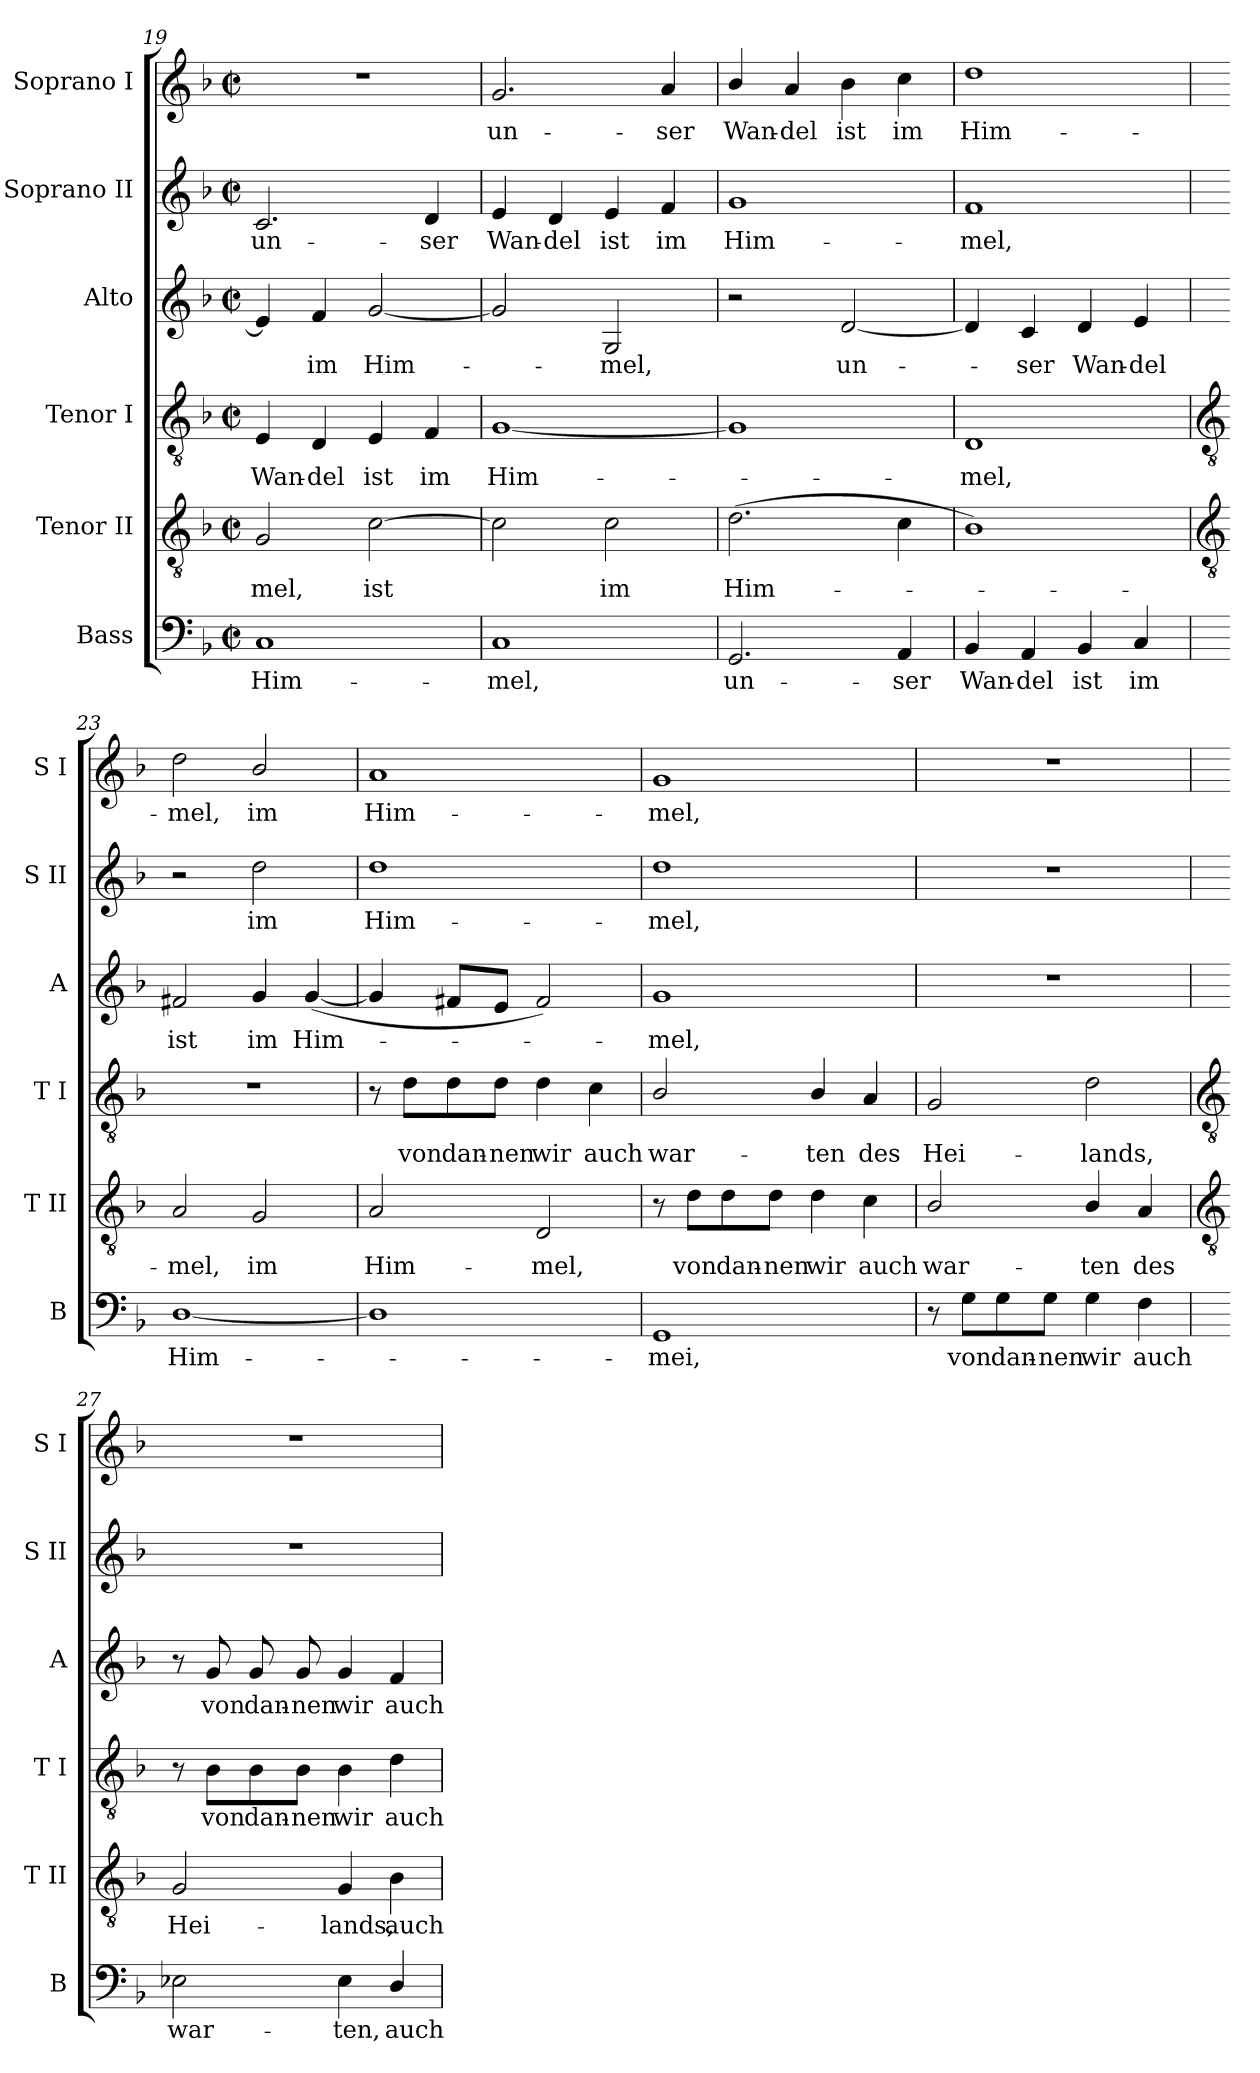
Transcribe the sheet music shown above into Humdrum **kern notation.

**kern	**text	**kern	**text	**kern	**text	**kern	**text	**kern	**text	**kern	**text
*part6	*part6	*part5	*part5	*part4	*part4	*part3	*part3	*part2	*part2	*part1	*part1
*staff6	*staff6	*staff5	*staff5	*staff4	*staff4	*staff3	*staff3	*staff2	*staff2	*staff1	*staff1
*I"Bass	*	*I"Tenor II	*	*I"Tenor I	*	*I"Alto	*	*I"Soprano II	*	*I"Soprano I	*
*I'B	*	*I'T II	*	*I'T I	*	*I'A	*	*I'S II	*	*I'S I	*
*clefF4	*	*clefGv2	*	*clefGv2	*	*clefG2	*	*clefG2	*	*clefG2	*
*k[b-]	*	*k[b-]	*	*k[b-]	*	*k[b-]	*	*k[b-]	*	*k[b-]	*
*F:	*	*F:	*	*F:	*	*F:	*	*F:	*	*F:	*
*M2/2	*	*M2/2	*	*M2/2	*	*M2/2	*	*M2/2	*	*M2/2	*
*met(c|)	*	*met(c|)	*	*met(c|)	*	*met(c|)	*	*met(c|)	*	*met(c|)	*
=19	=19	=19	=19	=19	=19	=19	=19	=19	=19	=19	=19
!	!LO:LY:b	!	!LO:LY:b	!	!LO:LY:b	!	!	!	!LO:LY:b	!	!
1C	Him-	2G	mel,	4E	Wan-	4e]	.	2.c	un-	1r	.
!	!	!	!	!	!LO:LY:b	!	!LO:LY:b	!	!	!	!
.	.	.	.	4D	-del	4f	im	.	.	.	.
!	!	!	!LO:LY:b	!	!LO:LY:b	!	!LO:LY:b	!	!	!	!
.	.	[2c	ist	4E	ist	[2g	Him-	.	.	.	.
!	!	!	!	!	!LO:LY:b	!	!	!	!LO:LY:b	!	!
.	.	.	.	4F	im	.	.	4d	-ser	.	.
=20	=20	=20	=20	=20	=20	=20	=20	=20	=20	=20	=20
!	!LO:LY:b	!	!	!	!LO:LY:b	!	!	!	!LO:LY:b	!	!LO:LY:b
1C	-mel,	2c]	.	[1G	Him-	2g]	.	4e	Wan-	2.g	un-
!	!	!	!	!	!	!	!	!	!LO:LY:b	!	!
.	.	.	.	.	.	.	.	4d	-del	.	.
!	!	!	!LO:LY:b	!	!	!	!LO:LY:b	!	!LO:LY:b	!	!
.	.	2c	im	.	.	2G	mel,	4e	ist	.	.
!	!	!	!	!	!	!	!	!	!LO:LY:b	!	!LO:LY:b
.	.	.	.	.	.	.	.	4f	im	4a	-ser
=21	=21	=21	=21	=21	=21	=21	=21	=21	=21	=21	=21
!	!LO:LY:b	!	!LO:LY:b	!	!	!	!	!	!LO:LY:b	!	!LO:LY:b
2.GG	un-	(>2.d	Him-	1G]	.	2r	.	1g	Him-	4b-/	Wan-
!	!	!	!	!	!	!	!	!	!	!	!LO:LY:b
.	.	.	.	.	.	.	.	.	.	4a	-del
!	!	!	!	!	!	!	!LO:LY:b	!	!	!	!LO:LY:b
.	.	.	.	.	.	[2d	un-	.	.	4b-	ist
!	!LO:LY:b	!	!	!	!	!	!	!	!	!	!LO:LY:b
4AA	-ser	4c	.	.	.	.	.	.	.	4cc	im
=22	=22	=22	=22	=22	=22	=22	=22	=22	=22	=22	=22
!	!LO:LY:b	!	!	!	!LO:LY:b	!	!	!	!LO:LY:b	!	!LO:LY:b
4BB-	Wan-	1B-)	.	1D	mel,	4d]	.	1f	-mel,	1dd	Him-
!	!LO:LY:b	!	!	!	!	!	!LO:LY:b	!	!	!	!
4AA	-del	.	.	.	.	4c	ser	.	.	.	.
!	!LO:LY:b	!	!	!	!	!	!LO:LY:b	!	!	!	!
4BB-	ist	.	.	.	.	4d	Wan-	.	.	.	.
!	!LO:LY:b	!	!	!	!	!	!LO:LY:b	!	!	!	!
4C	im	.	.	.	.	4e	-del	.	.	.	.
!!LO:LB:g=z
=23	=23	=23	=23	=23	=23	=23	=23	=23	=23	=23	=23
*	*	*clefGv2	*	*clefGv2	*	*	*	*	*	*	*
!	!LO:LY:b	!	!LO:LY:b	!	!	!	!LO:LY:b	!	!	!	!LO:LY:b
[1D/	Him-	2A	mel,	1r	.	2f#X	ist	2r	.	2dd	-mel,
!	!	!	!LO:LY:b	!	!	!	!LO:LY:b	!	!LO:LY:b	!	!LO:LY:b
.	.	2G	im	.	.	4g	im	2dd	im	2b-/	im
!	!	!	!	!	!	!	!LO:LY:b	!	!	!	!
.	.	.	.	.	.	(<[4g	Him-	.	.	.	.
=24	=24	=24	=24	=24	=24	=24	=24	=24	=24	=24	=24
!	!	!	!LO:LY:b	!	!	!	!	!	!LO:LY:b	!	!LO:LY:b
1D/]	.	2A	Him-	8r	.	4g]	.	1dd	Him-	1a	Him-
!	!	!	!	!	!LO:LY:b	!	!	!	!	!	!
.	.	.	.	8d\L	von	.	.	.	.	.	.
!	!	!	!	!	!LO:LY:b	!	!	!	!	!	!
.	.	.	.	8d\	dan-	8f#XL	.	.	.	.	.
!	!	!	!	!	!LO:LY:b	!	!	!	!	!	!
.	.	.	.	8d\J	-nen	8eJ	.	.	.	.	.
!	!	!	!LO:LY:b	!	!LO:LY:b	!	!	!	!	!	!
.	.	2D	-mel,	4d	wir	2f#)	.	.	.	.	.
!	!	!	!	!	!LO:LY:b	!	!	!	!	!	!
.	.	.	.	4c	auch	.	.	.	.	.	.
=25	=25	=25	=25	=25	=25	=25	=25	=25	=25	=25	=25
!	!LO:LY:b	!	!	!	!LO:LY:b	!	!LO:LY:b	!	!LO:LY:b	!	!LO:LY:b
1GG	mei,	8r	.	2B-/	war-	1g	mel,	1dd	-mel,	1g	-mel,
!	!	!	!LO:LY:b	!	!	!	!	!	!	!	!
.	.	8d\L	von	.	.	.	.	.	.	.	.
!	!	!	!LO:LY:b	!	!	!	!	!	!	!	!
.	.	8d\	dan-	.	.	.	.	.	.	.	.
!	!	!	!LO:LY:b	!	!	!	!	!	!	!	!
.	.	8d\J	-nen	.	.	.	.	.	.	.	.
!	!	!	!LO:LY:b	!	!LO:LY:b	!	!	!	!	!	!
.	.	4d	wir	4B-/	-ten	.	.	.	.	.	.
!	!	!	!LO:LY:b	!	!LO:LY:b	!	!	!	!	!	!
.	.	4c	auch	4A	des	.	.	.	.	.	.
=26	=26	=26	=26	=26	=26	=26	=26	=26	=26	=26	=26
!	!	!	!LO:LY:b	!	!LO:LY:b	!	!	!	!	!	!
8r	.	2B-/	war-	2G	Hei-	1r	.	1r	.	1r	.
!	!LO:LY:b	!	!	!	!	!	!	!	!	!	!
8G\L	von	.	.	.	.	.	.	.	.	.	.
!	!LO:LY:b	!	!	!	!	!	!	!	!	!	!
8G\	dan-	.	.	.	.	.	.	.	.	.	.
!	!LO:LY:b	!	!	!	!	!	!	!	!	!	!
8G\J	-nen	.	.	.	.	.	.	.	.	.	.
!	!LO:LY:b	!	!LO:LY:b	!	!LO:LY:b	!	!	!	!	!	!
4G	wir	4B-/	-ten	2d	-lands,	.	.	.	.	.	.
!	!LO:LY:b	!	!LO:LY:b	!	!	!	!	!	!	!	!
4F	auch	4A	des	.	.	.	.	.	.	.	.
!!LO:LB:g=z
=27	=27	=27	=27	=27	=27	=27	=27	=27	=27	=27	=27
*	*	*clefGv2	*	*clefGv2	*	*	*	*	*	*	*
!	!LO:LY:b	!	!LO:LY:b	!	!	!	!	!	!	!	!
2E-X	war-	2G	Hei-	8r	.	8r	.	1r	.	1r	.
!	!	!	!	!	!LO:LY:b	!	!LO:LY:b	!	!	!	!
.	.	.	.	8B-\L	von	8g	von	.	.	.	.
!	!	!	!	!	!LO:LY:b	!	!LO:LY:b	!	!	!	!
.	.	.	.	8B-\	dan-	8g	dan-	.	.	.	.
!	!	!	!	!	!LO:LY:b	!	!LO:LY:b	!	!	!	!
.	.	.	.	8B-\J	-nen	8g	-nen	.	.	.	.
!	!LO:LY:b	!	!LO:LY:b	!	!LO:LY:b	!	!LO:LY:b	!	!	!	!
4E-	-ten,	4G	-lands,	4B-	wir	4g	wir	.	.	.	.
!	!LO:LY:b	!	!LO:LY:b	!	!LO:LY:b	!	!LO:LY:b	!	!	!	!
4D/	auch	4B-	auch	4d	auch	4f	auch	.	.	.	.
=	=	=	=	=	=	=	=	=	=	=	=
*-	*-	*-	*-	*-	*-	*-	*-	*-	*-	*-	*-
